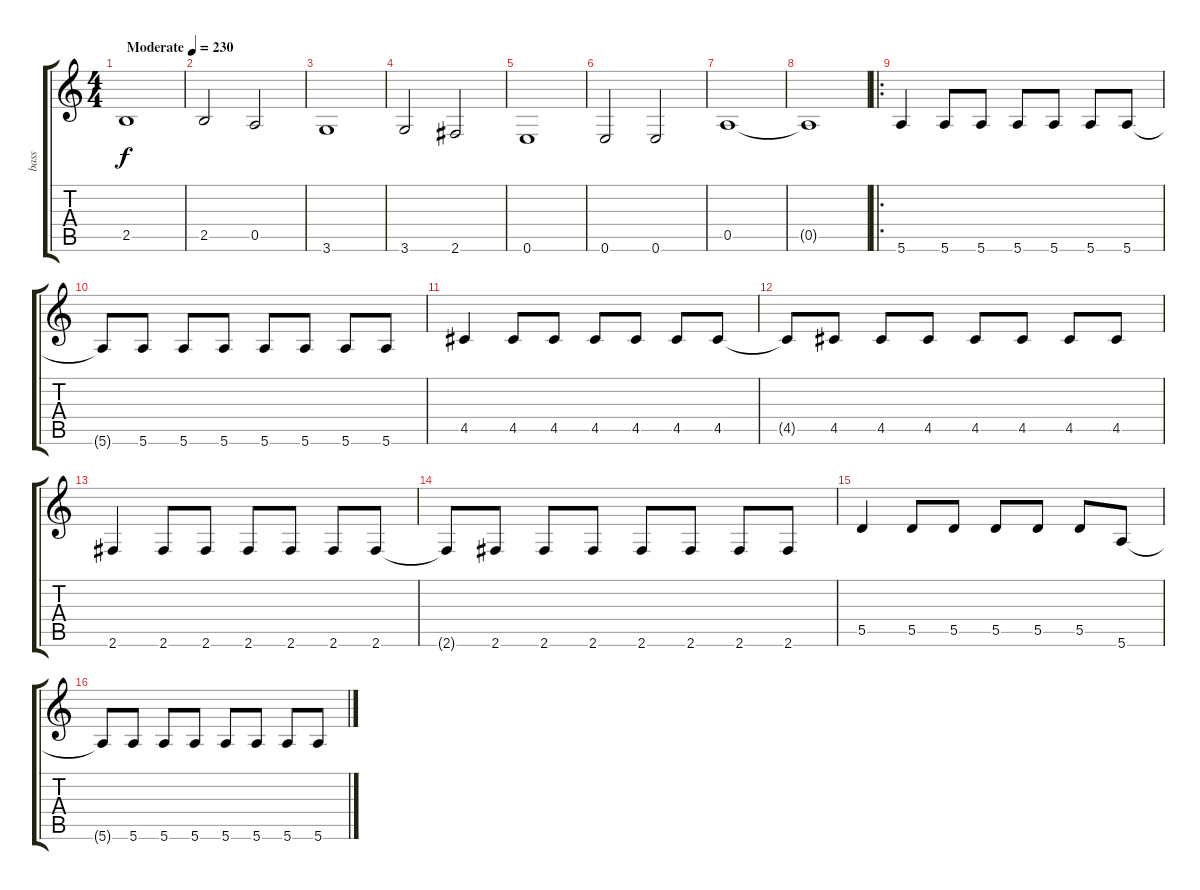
\track ("bass" "bass") {instrument electricbassfinger}
\staff {score tabs}
\tuning (E4 B3 G3 D3 A2 E2) {hide}
\ts (4 4)
\tempo (230 "Moderate")
\clef g2
\ks c
2.5.1{dy f instrument electricbassfinger} |
2.5.2 0.5.2 |
3.6.1 |
3.6.2 2.6.2 |
0.6.1 |
0.6.2 0.6.2 |
0.5.1 |
0.5{t}.1 |
\ro
5.6.4 5.6.8 5.6.8 5.6.8 5.6.8 5.6.8 5.6.8 |
5.6{t}.8 5.6.8 5.6.8 5.6.8 5.6.8 5.6.8 5.6.8 5.6.8 |
4.5.4 4.5.8 4.5.8 4.5.8 4.5.8 4.5.8 4.5.8 |
4.5{t}.8 4.5.8 4.5.8 4.5.8 4.5.8 4.5.8 4.5.8 4.5.8 |
2.6.4 2.6.8 2.6.8 2.6.8 2.6.8 2.6.8 2.6.8 |
2.6{t}.8 2.6.8 2.6.8 2.6.8 2.6.8 2.6.8 2.6.8 2.6.8 |
5.5.4 5.5.8 5.5.8 5.5.8 5.5.8 5.5.8 5.6.8 |
5.6{t}.8 5.6.8 5.6.8 5.6.8 5.6.8 5.6.8 5.6.8 5.6.8
